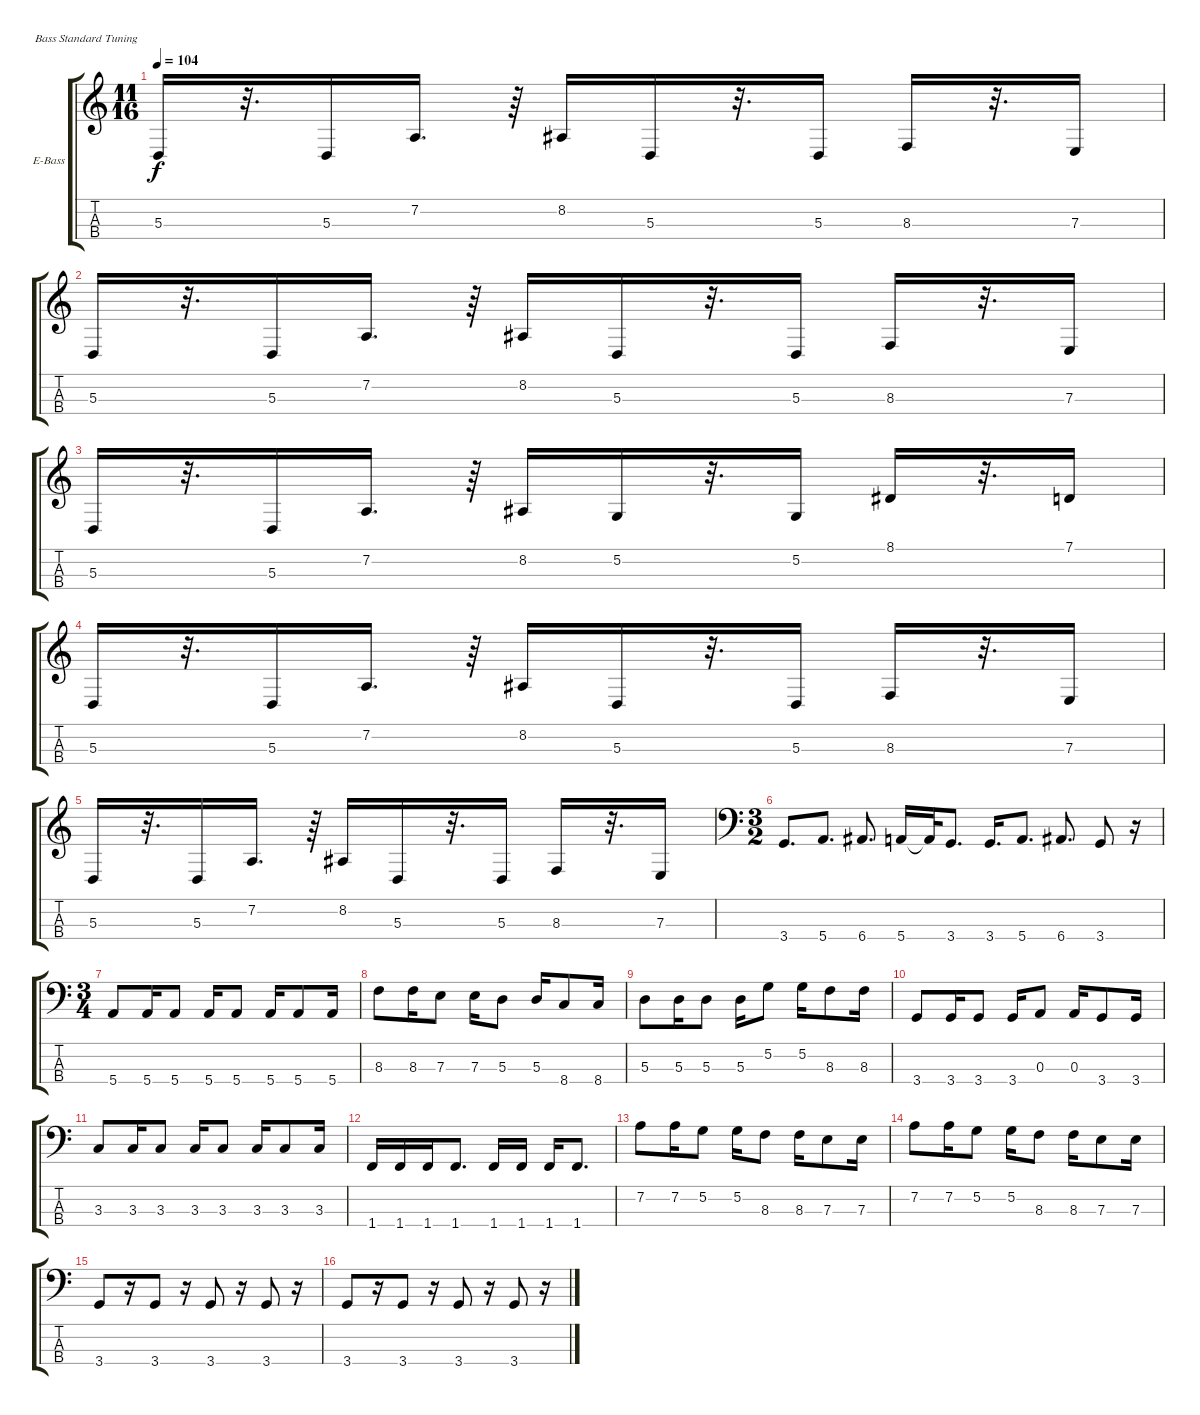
\bracketExtendMode groupsimilarinstruments
\firstSystemTrackNameOrientation horizontal
\otherSystemsTrackNameOrientation horizontal
\track ("Electric Bass" "E-Bass") {instrument electricbassfinger}
\staff {score tabs}
\tuning (G2 D2 A1 E1)
\ts (11 16)
\tempo 104
\clef g2
\ks c
5.3.16{dy f} r.32{d} 5.3.16 7.2.16{d} r.64 8.2.16 5.3.16 r.32{d} 5.3.16 8.3.16 r.32{d} 7.3.16 |
5.3.16 r.32{d} 5.3.16 7.2.16{d} r.64 8.2.16 5.3.16 r.32{d} 5.3.16 8.3.16 r.32{d} 7.3.16 |
5.3.16 r.32{d} 5.3.16 7.2.16{d} r.64 8.2.16 5.2.16 r.32{d} 5.2.16 8.1.16 r.32{d} 7.1.16 |
5.3.16 r.32{d} 5.3.16 7.2.16{d} r.64 8.2.16 5.3.16 r.32{d} 5.3.16 8.3.16 r.32{d} 7.3.16 |
5.3.16 r.32{d} 5.3.16 7.2.16{d} r.64 8.2.16 5.3.16 r.32{d} 5.3.16 8.3.16 r.32{d} 7.3.16 |
\ts (3 2)
\clef f4
3.4.8{d} 5.4.8{d} 6.4.8{d} 5.4.16 5.4{t}.32 3.4.8{d} 3.4.16{d} 5.4.8{d} 6.4.8{d} 3.4.8 r.16 |
\ts (3 4)
5.4.8 5.4.16 5.4.8 5.4.16 5.4.8 5.4.16 5.4.8 5.4.16 |
8.3.8 8.3.16 7.3.8 7.3.16 5.3.8 5.3.16 8.4.8 8.4.16 |
5.3.8 5.3.16 5.3.8 5.3.16 5.2.8 5.2.16 8.3.8 8.3.16 |
3.4.8 3.4.16 3.4.8 3.4.16 0.3.8 0.3.16 3.4.8 3.4.16 |
3.3.8 3.3.16 3.3.8 3.3.16 3.3.8 3.3.16 3.3.8 3.3.16 |
1.4.16 1.4.16 1.4.16 1.4.8{d} 1.4.16 1.4.16 1.4.16 1.4.8{d} |
7.2.8 7.2.16 5.2.8 5.2.16 8.3.8 8.3.16 7.3.8 7.3.16 |
7.2.8 7.2.16 5.2.8 5.2.16 8.3.8 8.3.16 7.3.8 7.3.16 |
3.4.8 r.16 3.4.8 r.16 3.4.8 r.16 3.4.8 r.16 |
3.4.8 r.16 3.4.8 r.16 3.4.8 r.16 3.4.8 r.16
